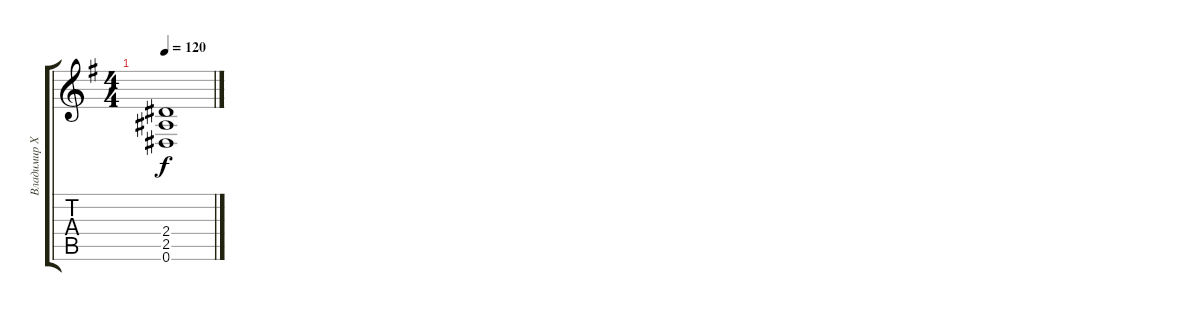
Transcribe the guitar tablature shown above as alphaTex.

\track ("Владимир Холстинин" "Владимир Х") {instrument distortionguitar}
\staff {score tabs}
\tuning (Eb4 Bb3 Gb3 Db3 Ab2 Eb2) {hide}
\ts (4 4)
\tempo 120
\clef g2
\ks g
(2.4{t} 2.5{t} 0.6{t}).1{dy f}
